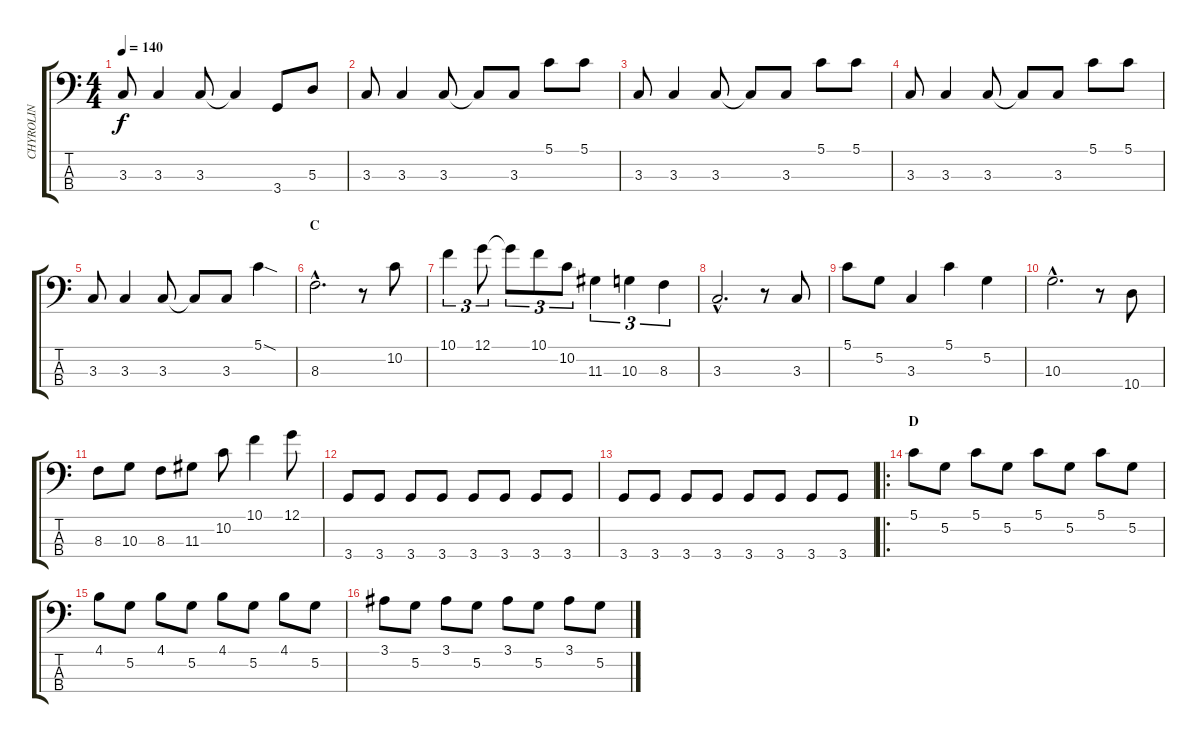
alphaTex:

\track ("CHYROLIN" "CHYROLIN") {instrument electricbasspick}
\staff {score tabs}
\tuning (G2 D2 A1 E1) {hide}
\ts (4 4)
\tempo 140
\clef f4
\ks c
3.3.8{dy f} 3.3.4 3.3.8 3.3{t}.4 3.4.8 5.3.8 |
3.3.8 3.3.4 3.3.8 3.3{t}.8 3.3.8 5.1.8 5.1.8 |
3.3.8 3.3.4 3.3.8 3.3{t}.8 3.3.8 5.1.8 5.1.8 |
3.3.8 3.3.4 3.3.8 3.3{t}.8 3.3.8 5.1.8 5.1.8 |
3.3.8 3.3.4 3.3.8 3.3{t}.8 3.3.8 5.1{sod}.4 |
\section ("" "C")
8.3{hac}.2{d} r.8 10.2.8 |
10.1.4{tu (3 2)} 12.1.8{tu (3 2)} 12.1{t}.8{tu (3 2)} 10.1.8{tu (3 2)} 10.2.8{tu (3 2)} 11.3.4{tu (3 2)} 10.3.4{tu (3 2)} 8.3.4{tu (3 2)} |
3.3{hac}.2{d} r.8 3.3.8 |
5.1.8 5.2.8 3.3.4 5.1.4 5.2.4 |
10.3{hac}.2{d} r.8 10.4.8 |
8.3.8 10.3.8 8.3.8 11.3.8 10.2.8 10.1.4 12.1.8 |
3.4.8 3.4.8 3.4.8 3.4.8 3.4.8 3.4.8 3.4.8 3.4.8 |
3.4.8 3.4.8 3.4.8 3.4.8 3.4.8 3.4.8 3.4.8 3.4.8 |
\ro
\section ("" "D")
5.1.8 5.2.8 5.1.8 5.2.8 5.1.8 5.2.8 5.1.8 5.2.8 |
4.1.8 5.2.8 4.1.8 5.2.8 4.1.8 5.2.8 4.1.8 5.2.8 |
3.1.8 5.2.8 3.1.8 5.2.8 3.1.8 5.2.8 3.1.8 5.2.8
